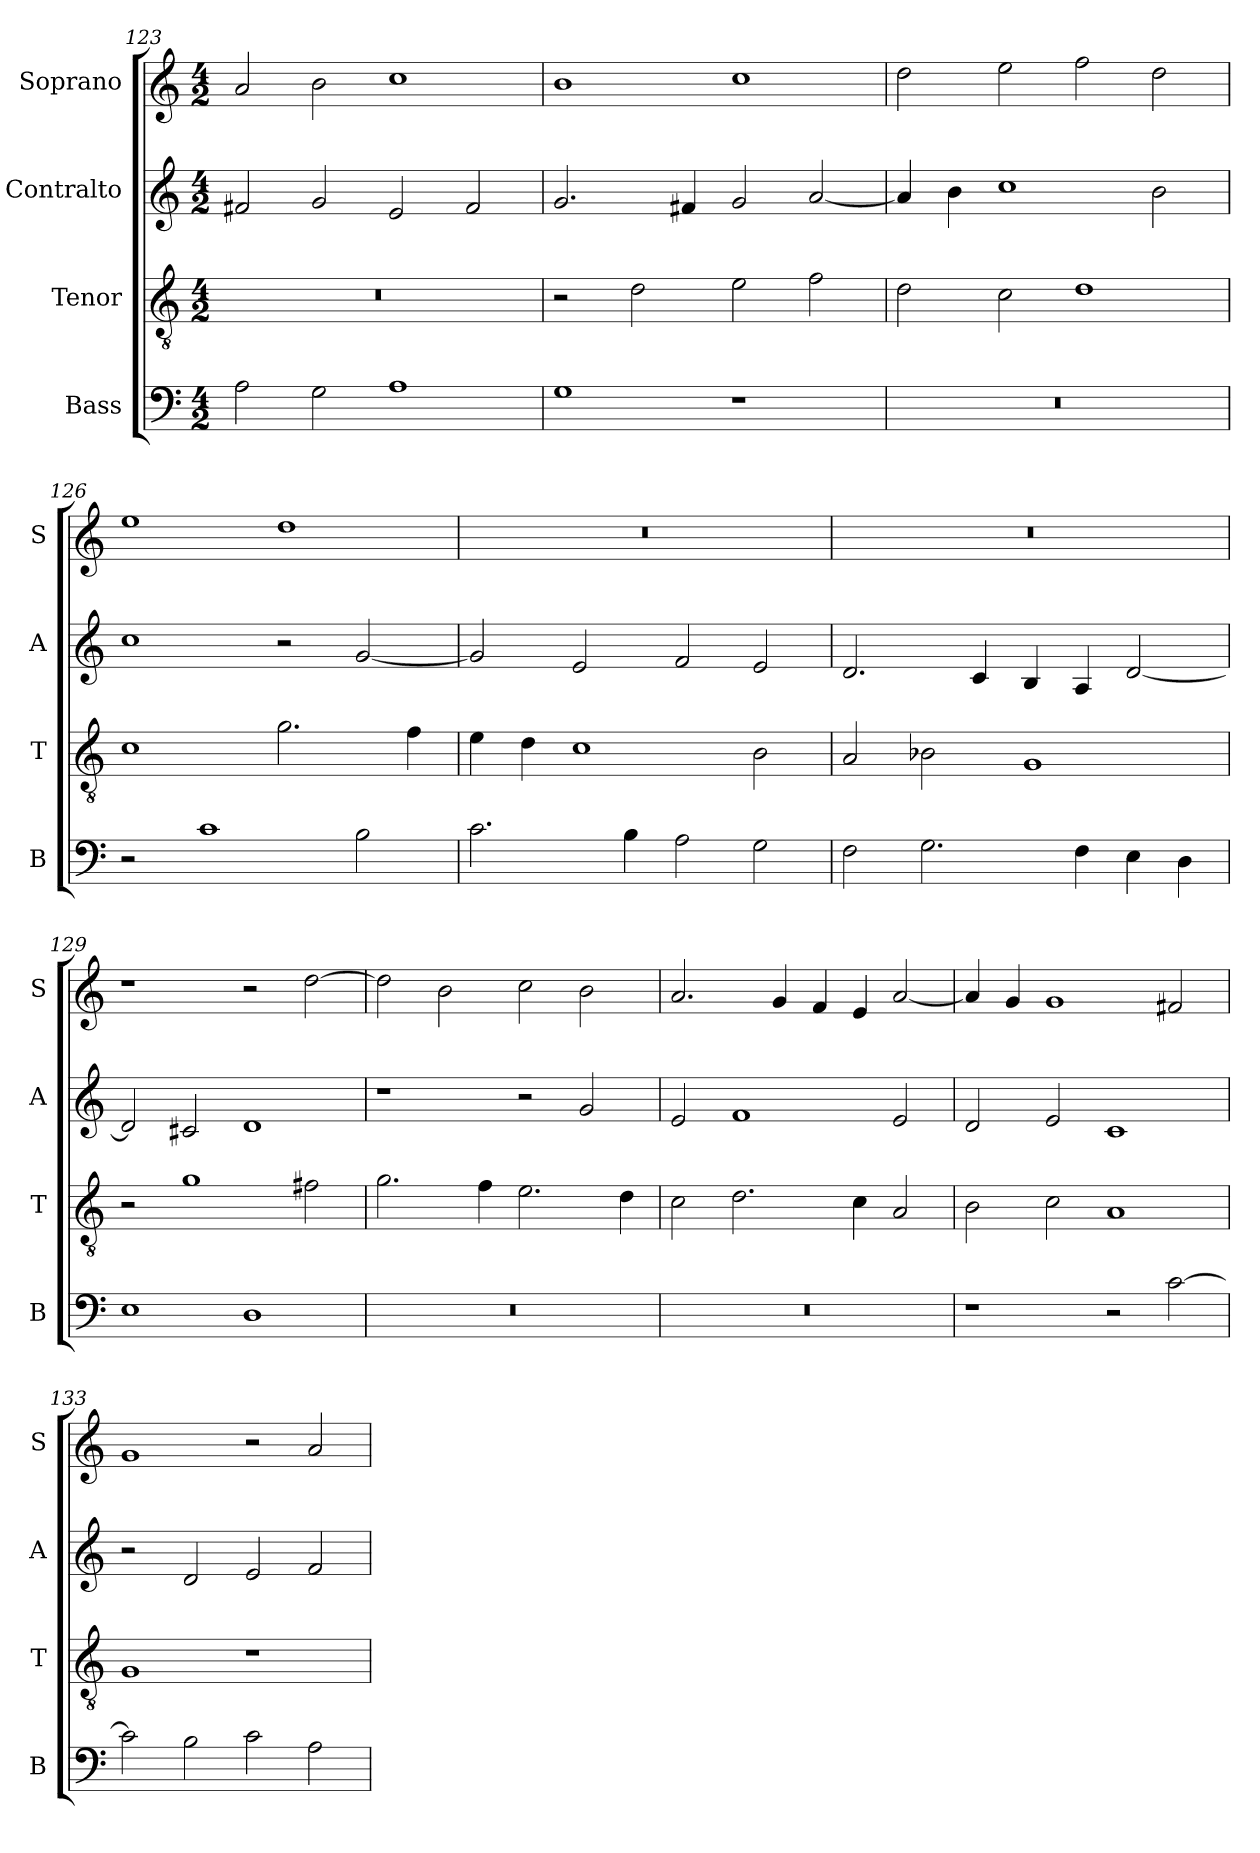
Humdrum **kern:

**kern	**kern	**kern	**kern
*part4	*part3	*part2	*part1
*staff4	*staff3	*staff2	*staff1
*I"Bass	*I"Tenor	*I"Contralto	*I"Soprano
*I'B	*I'T	*I'A	*I'S
*clefF4	*clefGv2	*clefG2	*clefG2
*k[]	*k[]	*k[]	*k[]
*G:mix	*G:mix	*G:mix	*G:mix
*M4/2	*M4/2	*M4/2	*M4/2
=123	=123	=123	=123
2A	0r	2f#X	2a
2G	.	2g	2b
1A	.	2e	1cc
.	.	2f#	.
=124	=124	=124	=124
1G	2r	2.g	1b
.	2d	.	.
.	.	4f#X	.
1r	2e	2g	1cc
.	2f	[2a	.
=125	=125	=125	=125
0r	2d	4a]	2dd
.	.	4b	.
.	2c	1cc	2ee
.	1d	.	2ff
.	.	2b	2dd
=126	=126	=126	=126
2r	1c	1cc	1ee
1c	.	.	.
.	2.g	2r	1dd
2B	.	[2g	.
.	4f	.	.
=127	=127	=127	=127
2.c	4e	2g]	0r
.	4d	.	.
.	1c	2e	.
4B	.	.	.
2A	.	2f	.
2G	2B	2e	.
=128	=128	=128	=128
2F	2A	2.d	0r
2.G	2B-X	.	.
.	.	4c	.
.	1G	4B	.
4F	.	4A	.
4E	.	[2d	.
4D	.	.	.
=129	=129	=129	=129
1E	2r	2d]	1r
.	1g	2c#X	.
1D	.	1d	2r
.	2f#X	.	[2dd
=130	=130	=130	=130
0r	2.g	1r	2dd]
.	.	.	2b
.	4f	.	.
.	2.e	2r	2cc
.	.	2g	2b
.	4d	.	.
=131	=131	=131	=131
0r	2c	2e	2.a
.	2.d	1f	.
.	.	.	4g
.	.	.	4f
.	4c	.	4e
.	2A	2e	[2a
=132	=132	=132	=132
1r	2B	2d	4a]
.	.	.	4g
.	2c	2e	1g
2r	1A	1c	.
[2c	.	.	2f#X
=133	=133	=133	=133
2c]	1G	2r	1g
2B	.	2d	.
2c	1r	2e	2r
2A	.	2f	2a
=	=	=	=
*-	*-	*-	*-
